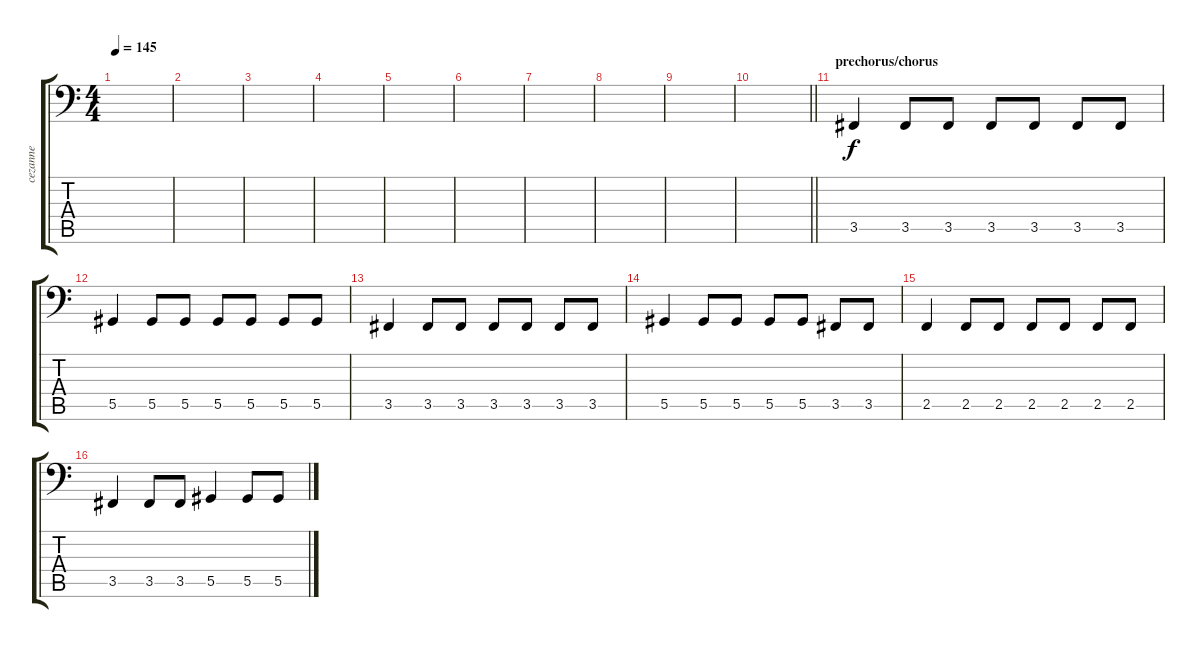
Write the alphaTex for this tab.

\track ("cezanne" "cezanne") {instrument electricbassfinger}
\staff {score tabs}
\tuning (Bb2 Gb2 Db2 Ab1 Eb1 Bb0) {hide}
\ts (4 4)
\tempo 145
\clef f4
\ks c
|
|
|
|
|
|
|
|
|
\barLineRight lightlight
|
\section ("" "prechorus/chorus")
3.5.4 3.5.8 3.5.8 3.5.8 3.5.8 3.5.8 3.5.8 |
5.5.4 5.5.8 5.5.8 5.5.8 5.5.8 5.5.8 5.5.8 |
3.5.4 3.5.8 3.5.8 3.5.8 3.5.8 3.5.8 3.5.8 |
5.5.4 5.5.8 5.5.8 5.5.8 5.5.8 3.5.8 3.5.8 |
2.5.4 2.5.8 2.5.8 2.5.8 2.5.8 2.5.8 2.5.8 |
3.5.4 3.5.8 3.5.8 5.5.4 5.5.8 5.5.8
